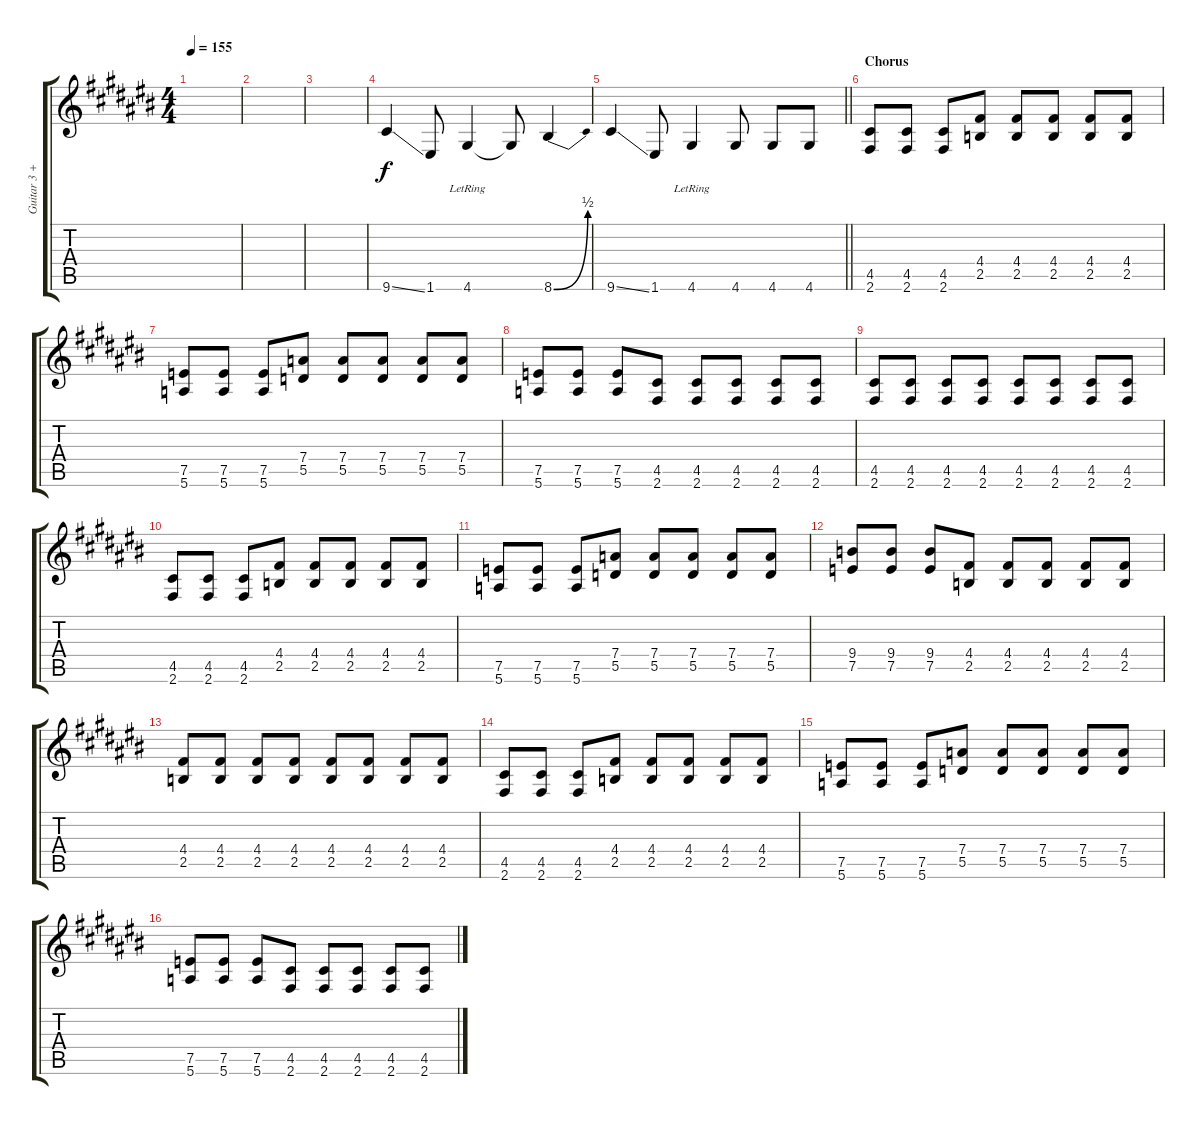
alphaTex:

\track ("Guitar 3 + Synth" "Guitar 3 +") {instrument distortionguitar}
\staff {score tabs}
\tuning (E4 B3 G3 D3 A2 E2) {hide}
\ts (4 4)
\tempo 155
\clef g2
\ks c#
|
|
|
9.6{ss}.4 1.6.8 4.6{lr}.4 4.6{t}.8 8.6{be (bend 0 0 60 2)}.4 |
\barLineRight lightlight
9.6{ss}.4 1.6.8 4.6{lr}.4 4.6.8 4.6.8 4.6.8 |
\section ("" "Chorus")
(4.5 2.6).8 (4.5 2.6).8 (4.5 2.6).8 (4.4 2.5).8 (4.4 2.5).8 (4.4 2.5).8 (4.4 2.5).8 (4.4 2.5).8 |
(7.5 5.6).8 (7.5 5.6).8 (7.5 5.6).8 (7.4 5.5).8 (7.4 5.5).8 (7.4 5.5).8 (7.4 5.5).8 (7.4 5.5).8 |
(7.5 5.6).8 (7.5 5.6).8 (7.5 5.6).8 (4.5 2.6).8 (4.5 2.6).8 (4.5 2.6).8 (4.5 2.6).8 (4.5 2.6).8 |
(4.5 2.6).8 (4.5 2.6).8 (4.5 2.6).8 (4.5 2.6).8 (4.5 2.6).8 (4.5 2.6).8 (4.5 2.6).8 (4.5 2.6).8 |
(4.5 2.6).8 (4.5 2.6).8 (4.5 2.6).8 (4.4 2.5).8 (4.4 2.5).8 (4.4 2.5).8 (4.4 2.5).8 (4.4 2.5).8 |
(7.5 5.6).8 (7.5 5.6).8 (7.5 5.6).8 (7.4 5.5).8 (7.4 5.5).8 (7.4 5.5).8 (7.4 5.5).8 (7.4 5.5).8 |
(9.4 7.5).8 (9.4 7.5).8 (9.4 7.5).8 (4.4 2.5).8 (4.4 2.5).8 (4.4 2.5).8 (4.4 2.5).8 (4.4 2.5).8 |
(4.4 2.5).8 (4.4 2.5).8 (4.4 2.5).8 (4.4 2.5).8 (4.4 2.5).8 (4.4 2.5).8 (4.4 2.5).8 (4.4 2.5).8 |
(4.5 2.6).8 (4.5 2.6).8 (4.5 2.6).8 (4.4 2.5).8 (4.4 2.5).8 (4.4 2.5).8 (4.4 2.5).8 (4.4 2.5).8 |
(7.5 5.6).8 (7.5 5.6).8 (7.5 5.6).8 (7.4 5.5).8 (7.4 5.5).8 (7.4 5.5).8 (7.4 5.5).8 (7.4 5.5).8 |
(7.5 5.6).8 (7.5 5.6).8 (7.5 5.6).8 (4.5 2.6).8 (4.5 2.6).8 (4.5 2.6).8 (4.5 2.6).8 (4.5 2.6).8
